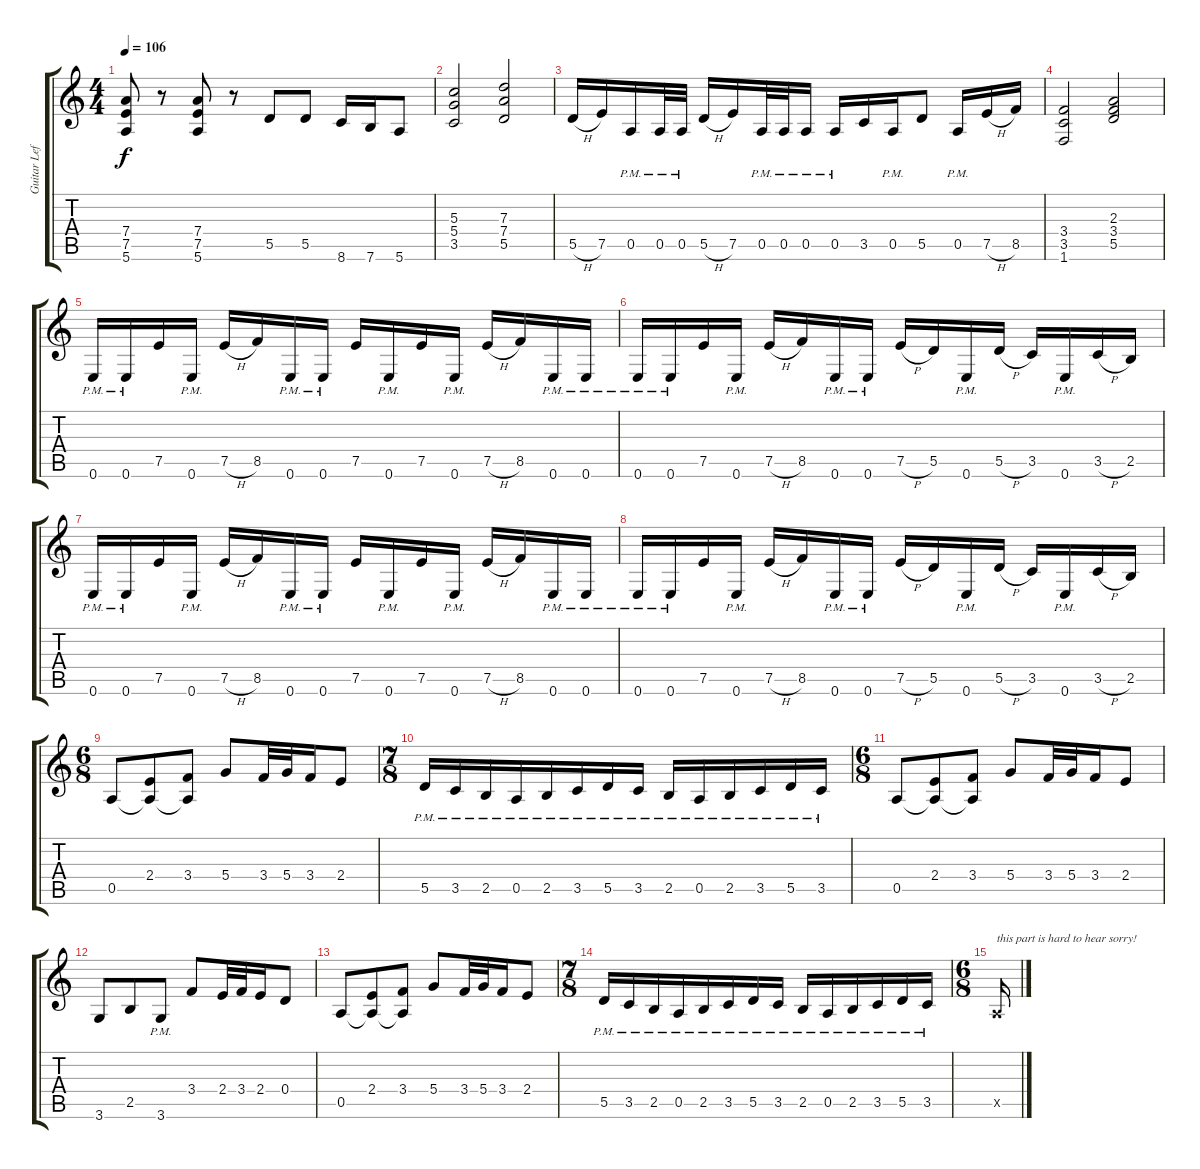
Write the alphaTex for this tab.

\track ("Guitar Left" "Guitar Lef") {instrument distortionguitar}
\staff {score tabs}
\tuning (E4 B3 G3 D3 A2 E2) {hide}
\ts (4 4)
\tempo 106
\clef g2
\ks c
(7.4 7.5 5.6).8{dy f} r.8 (7.4 7.5 5.6).8 r.8 5.5.8 5.5.8 8.6.16 7.6.16 5.6.8 |
(5.3 5.4 3.5).2 (7.3 7.4 5.5).2 |
\ks aminor
5.5{h}.16 7.5.16 0.5{pm}.16 0.5{pm}.32 0.5{pm}.32 5.5{h}.16 7.5.16 0.5{pm}.32 0.5{pm}.32 0.5{pm}.16 0.5{pm}.16 3.5.16 0.5{pm}.16 5.5.8 0.5{pm}.16 7.5{h}.16 8.5.16 |
(3.4 3.5 1.6).2 (2.3 3.4 5.5).2 |
0.6{pm}.16 0.6{pm}.16 7.5.16 0.6{pm}.16 7.5{h}.16 8.5.16 0.6{pm}.16 0.6{pm}.16 7.5.16 0.6{pm}.16 7.5.16 0.6{pm}.16 7.5{h}.16 8.5.16 0.6{pm}.16 0.6{pm}.16 |
0.6{pm}.16 0.6{pm}.16 7.5.16 0.6{pm}.16 7.5{h}.16 8.5.16 0.6{pm}.16 0.6{pm}.16 7.5{h}.16 5.5.16 0.6{pm}.16 5.5{h}.16 3.5.16 0.6{pm}.16 3.5{h}.16 2.5.16 |
0.6{pm}.16 0.6{pm}.16 7.5.16 0.6{pm}.16 7.5{h}.16 8.5.16 0.6{pm}.16 0.6{pm}.16 7.5.16 0.6{pm}.16 7.5.16 0.6{pm}.16 7.5{h}.16 8.5.16 0.6{pm}.16 0.6{pm}.16 |
0.6{pm}.16 0.6{pm}.16 7.5.16 0.6{pm}.16 7.5{h}.16 8.5.16 0.6{pm}.16 0.6{pm}.16 7.5{h}.16 5.5.16 0.6{pm}.16 5.5{h}.16 3.5.16 0.6{pm}.16 3.5{h}.16 2.5.16 |
\ts (6 8)
\section ("" "")
0.5.8 (2.4 0.5{t}).8 (3.4 0.5{t}).8 5.4.8 3.4.32 5.4.32 3.4.16 2.4.8 |
\ts (7 8)
5.5{pm}.16 3.5{pm}.16 2.5{pm}.16 0.5{pm}.16 2.5{pm}.16 3.5{pm}.16 5.5{pm}.16 3.5{pm}.16 2.5{pm}.16 0.5{pm}.16 2.5{pm}.16 3.5{pm}.16 5.5{pm}.16 3.5{pm}.16 |
\ts (6 8)
0.5.8 (2.4 0.5{t}).8 (3.4 0.5{t}).8 5.4.8 3.4.32 5.4.32 3.4.16 2.4.8 |
3.6.8 2.5.8 3.6{pm}.8 3.4.8 2.4.32 3.4.32 2.4.16 0.4.8 |
0.5.8 (2.4 0.5{t}).8 (3.4 0.5{t}).8 5.4.8 3.4.32 5.4.32 3.4.16 2.4.8 |
\ts (7 8)
5.5{pm}.16 3.5{pm}.16 2.5{pm}.16 0.5{pm}.16 2.5{pm}.16 3.5{pm}.16 5.5{pm}.16 3.5{pm}.16 2.5{pm}.16 0.5{pm}.16 2.5{pm}.16 3.5{pm}.16 5.5{pm}.16 3.5{pm}.16 |
\ts (6 8)
0.5{x}.16{txt "this part is hard to hear sorry!"}
